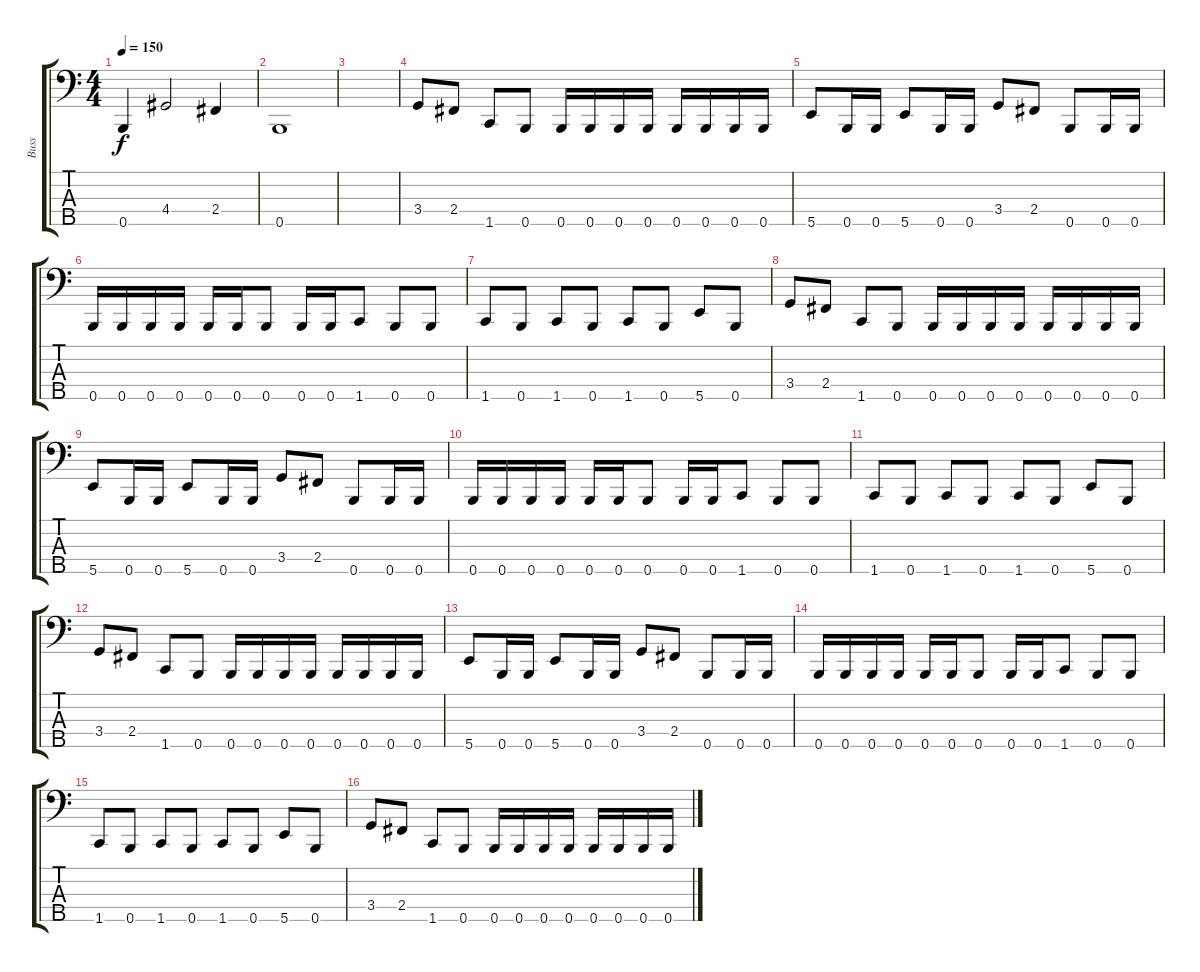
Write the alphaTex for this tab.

\track ("Buss" "Buss") {instrument electricbasspick}
\staff {score tabs}
\tuning (G2 D2 A1 E1 B0) {hide}
\ts (4 4)
\tempo 150
\clef f4
\ks c
0.5.4{dy f} 4.4.2 2.4.4 |
0.5.1 |
|
3.4.8 2.4.8 1.5.8 0.5.8 0.5.16 0.5.16 0.5.16 0.5.16 0.5.16 0.5.16 0.5.16 0.5.16 |
5.5.8 0.5.16 0.5.16 5.5.8 0.5.16 0.5.16 3.4.8 2.4.8 0.5.8 0.5.16 0.5.16 |
0.5.16 0.5.16 0.5.16 0.5.16 0.5.16 0.5.16 0.5.8 0.5.16 0.5.16 1.5.8 0.5.8 0.5.8 |
1.5.8 0.5.8 1.5.8 0.5.8 1.5.8 0.5.8 5.5.8 0.5.8 |
3.4.8 2.4.8 1.5.8 0.5.8 0.5.16 0.5.16 0.5.16 0.5.16 0.5.16 0.5.16 0.5.16 0.5.16 |
5.5.8 0.5.16 0.5.16 5.5.8 0.5.16 0.5.16 3.4.8 2.4.8 0.5.8 0.5.16 0.5.16 |
0.5.16 0.5.16 0.5.16 0.5.16 0.5.16 0.5.16 0.5.8 0.5.16 0.5.16 1.5.8 0.5.8 0.5.8 |
1.5.8 0.5.8 1.5.8 0.5.8 1.5.8 0.5.8 5.5.8 0.5.8 |
3.4.8 2.4.8{volume 16} 1.5.8 0.5.8 0.5.16 0.5.16 0.5.16 0.5.16 0.5.16 0.5.16 0.5.16 0.5.16 |
5.5.8 0.5.16 0.5.16 5.5.8 0.5.16 0.5.16 3.4.8 2.4.8 0.5.8 0.5.16 0.5.16 |
0.5.16 0.5.16 0.5.16 0.5.16 0.5.16 0.5.16 0.5.8 0.5.16 0.5.16 1.5.8 0.5.8 0.5.8 |
1.5.8 0.5.8 1.5.8 0.5.8 1.5.8 0.5.8 5.5.8 0.5.8 |
3.4.8 2.4.8 1.5.8 0.5.8 0.5.16 0.5.16 0.5.16 0.5.16 0.5.16 0.5.16 0.5.16 0.5.16
